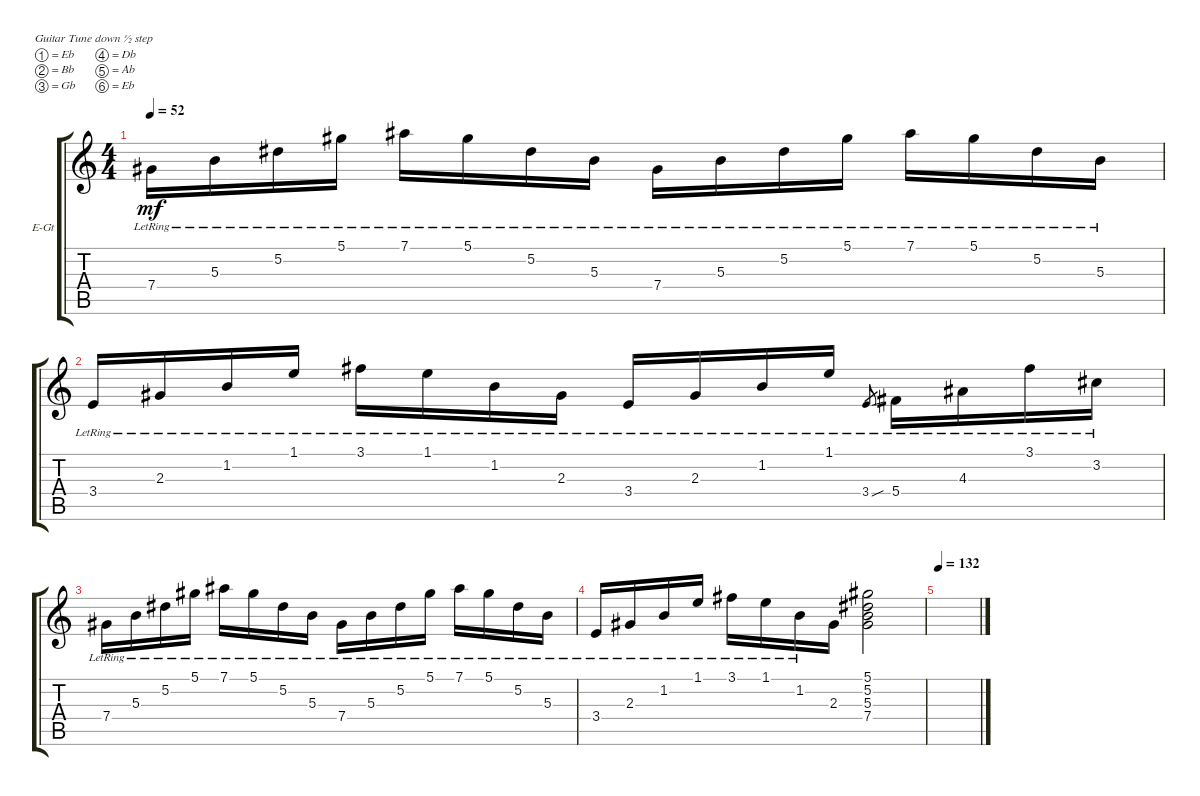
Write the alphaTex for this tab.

\defaultSystemsLayout 4
\bracketExtendMode groupsimilarinstruments
\firstSystemTrackNameOrientation horizontal
\otherSystemsTrackNameOrientation horizontal
\track ("PAUL STANLEY ACOUSTIC 1" "E-Gt") {solo instrument electricguitarclean}
\staff {score tabs}
\tuning (Eb4 Bb3 Gb3 Db3 Ab2 Eb2)
\ts (4 4)
\tempo 52
\clef g2
\ks aminor
7.4{lr}.16{dy mf instrument electricguitarclean} 5.3{lr}.16 5.2{lr}.16 5.1{lr}.16 7.1{lr}.16 5.1{lr}.16 5.2{lr}.16 5.3{lr}.16 7.4{lr}.16 5.3{lr}.16 5.2{lr}.16 5.1{lr}.16 7.1{lr}.16 5.1{lr}.16 5.2{lr}.16 5.3{lr}.16 |
3.4{lr}.16 2.3{lr}.16 1.2{lr}.16 1.1{lr}.16 3.1{lr}.16 1.1{lr}.16 1.2{lr}.16 2.3{lr}.16 3.4{lr}.16 2.3{lr}.16 1.2{lr}.16 1.1{lr}.16 3.4{sou lr}.8{gr} 5.4{lr}.16 4.3{lr}.16 3.1{lr}.16 3.2{lr}.16 |
7.4{lr}.16 5.3{lr}.16 5.2{lr}.16 5.1{lr}.16 7.1{lr}.16 5.1{lr}.16 5.2{lr}.16 5.3{lr}.16 7.4{lr}.16 5.3{lr}.16 5.2{lr}.16 5.1{lr}.16 7.1{lr}.16 5.1{lr}.16 5.2{lr}.16 5.3{lr}.16 |
3.4{lr}.16 2.3{lr}.16 1.2{lr}.16 1.1{lr}.16 3.1{lr}.16 1.1{lr}.16 1.2{lr}.16 2.3.16 (7.4 5.3 5.2 5.1).2 |
\tempo 132
